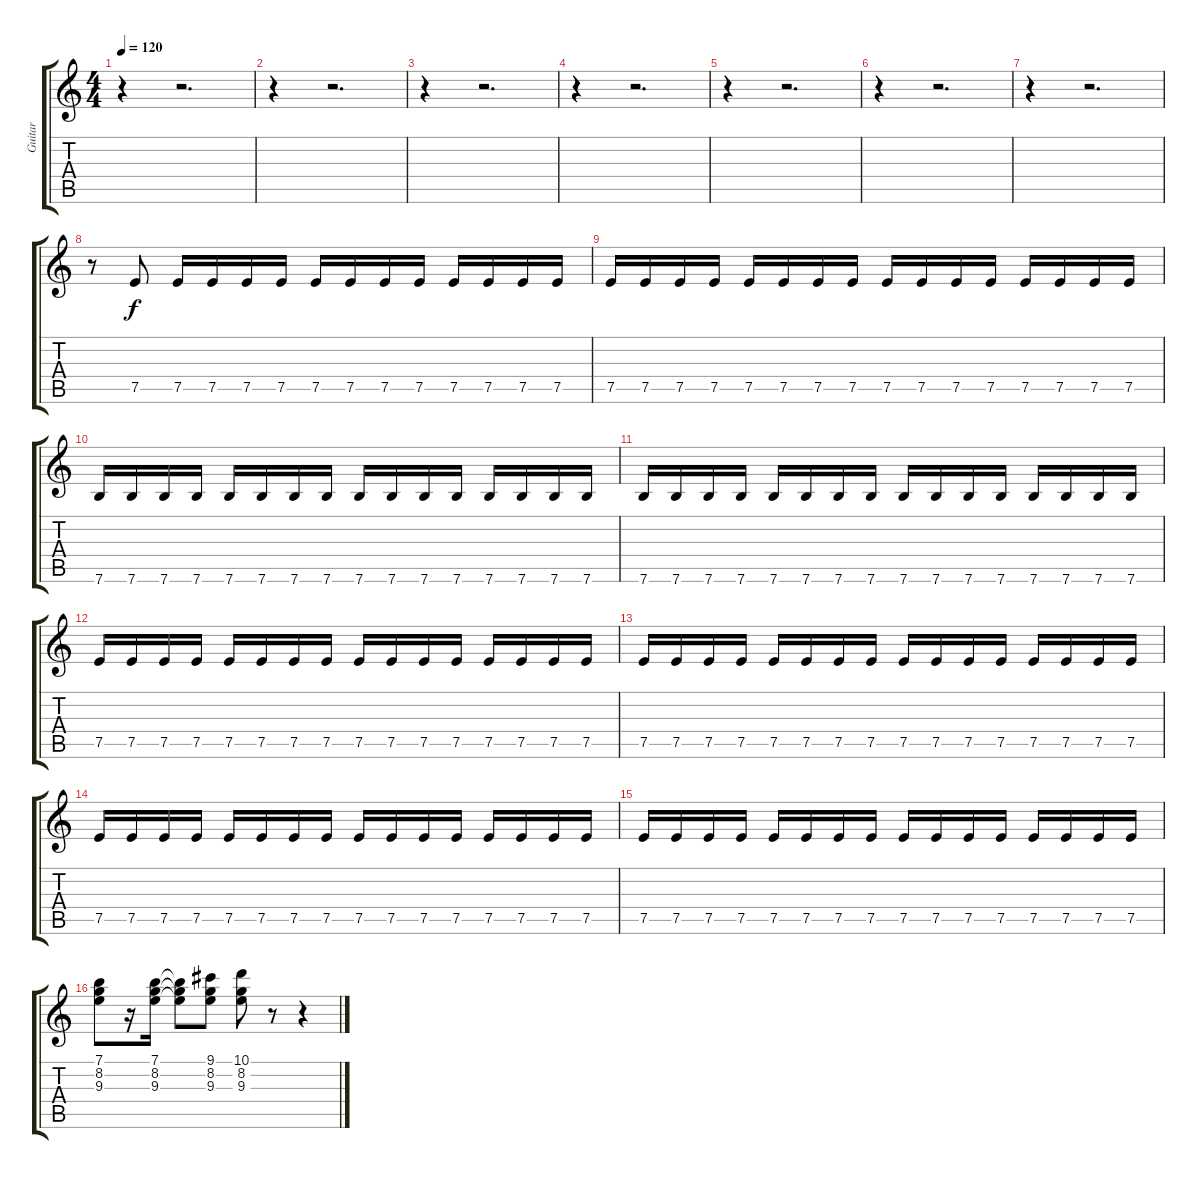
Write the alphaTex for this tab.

\track ("Guitar" "Guitar") {instrument electricguitarmuted}
\staff {score tabs}
\tuning (E4 B3 G3 D3 A2 E2) {hide}
\ts (4 4)
\tempo 120
\clef g2
\ks c
r.4{dy f instrument electricguitarmuted} r.2{d} |
r.4 r.2{d} |
r.4 r.2{d} |
r.4 r.2{d} |
r.4 r.2{d} |
r.4 r.2{d} |
r.4 r.2{d} |
r.8 7.5.8 7.5.16 7.5.16 7.5.16 7.5.16 7.5.16 7.5.16 7.5.16 7.5.16 7.5.16 7.5.16 7.5.16 7.5.16 |
7.5.16 7.5.16 7.5.16 7.5.16 7.5.16 7.5.16 7.5.16 7.5.16 7.5.16 7.5.16 7.5.16 7.5.16 7.5.16 7.5.16 7.5.16 7.5.16 |
7.6.16 7.6.16 7.6.16 7.6.16 7.6.16 7.6.16 7.6.16 7.6.16 7.6.16 7.6.16 7.6.16 7.6.16 7.6.16 7.6.16 7.6.16 7.6.16 |
7.6.16 7.6.16 7.6.16 7.6.16 7.6.16 7.6.16 7.6.16 7.6.16 7.6.16 7.6.16 7.6.16 7.6.16 7.6.16 7.6.16 7.6.16 7.6.16 |
7.5.16 7.5.16 7.5.16 7.5.16 7.5.16 7.5.16 7.5.16 7.5.16 7.5.16 7.5.16 7.5.16 7.5.16 7.5.16 7.5.16 7.5.16 7.5.16 |
7.5.16 7.5.16 7.5.16 7.5.16 7.5.16 7.5.16 7.5.16 7.5.16 7.5.16 7.5.16 7.5.16 7.5.16 7.5.16 7.5.16 7.5.16 7.5.16 |
7.5.16 7.5.16 7.5.16 7.5.16 7.5.16 7.5.16 7.5.16 7.5.16 7.5.16 7.5.16 7.5.16 7.5.16 7.5.16 7.5.16 7.5.16 7.5.16 |
7.5.16 7.5.16 7.5.16 7.5.16 7.5.16 7.5.16 7.5.16 7.5.16 7.5.16 7.5.16 7.5.16 7.5.16 7.5.16 7.5.16 7.5.16 7.5.16 |
(7.1 8.2 9.3).8 r.16 (7.1 8.2 9.3).16 (7.1{t} 8.2{t} 9.3{t}).8 (9.1 8.2 9.3).8 (10.1 8.2 9.3).8 r.8 r.4
